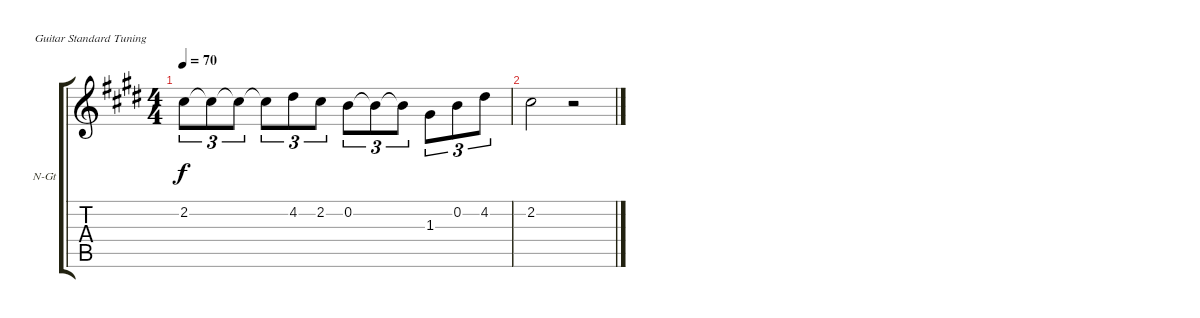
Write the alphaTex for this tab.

\defaultSystemsLayout 4
\bracketExtendMode groupsimilarinstruments
\firstSystemTrackNameOrientation horizontal
\otherSystemsTrackNameOrientation horizontal
\track ("Solo Nylon Guitar" "N-Gt") {instrument acousticguitarnylon}
\staff {score tabs}
\tuning (E4 B3 G3 D3 A2 E2)
\ts (4 4)
\tempo 70
\clef g2
\ks c#minor
2.2.8{tu (3 2) dy f} 2.2{t}.8{tu (3 2)} 2.2{t}.8{tu (3 2)} 2.2{t}.8{tu (3 2)} 4.2.8{tu (3 2)} 2.2.8{tu (3 2)} 0.2.8{tu (3 2)} 0.2{t}.8{tu (3 2)} 0.2{t}.8{tu (3 2)} 1.3.8{tu (3 2)} 0.2.8{tu (3 2)} 4.2.8{tu (3 2)} |
2.2.2 r.2
